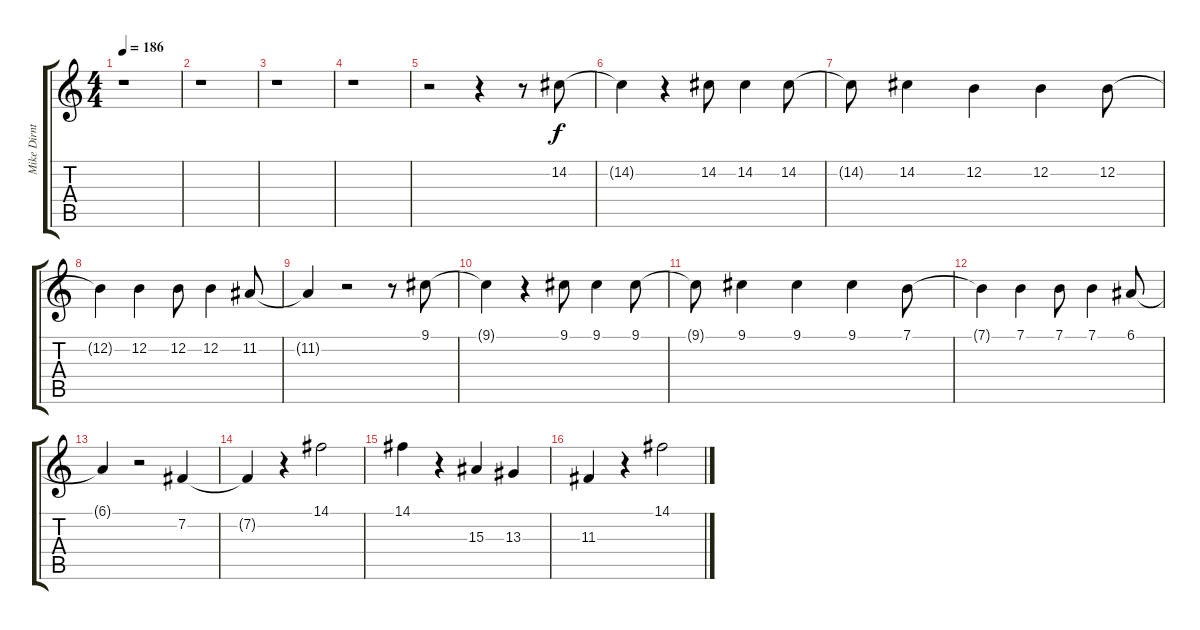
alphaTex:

\track ("Mike Dirnt (Vox)" "Mike Dirnt") {instrument tuba}
\staff {score tabs}
\tuning (E4 B3 G3 D3 A2 E2) {hide}
\ts (4 4)
\tempo 186
\clef g2
\ks c
r.1{dy f} |
r.1 |
r.1 |
r.1 |
r.2 r.4 r.8 14.2.8 |
14.2{t}.4 r.4 14.2.8 14.2.4 14.2.8 |
14.2{t}.8 14.2.4 12.2.4 12.2.4 12.2.8 |
12.2{t}.4 12.2.4 12.2.8 12.2.4 11.2.8 |
11.2{t}.4 r.2 r.8 9.1.8 |
9.1{t}.4 r.4 9.1.8 9.1.4 9.1.8 |
9.1{t}.8 9.1.4 9.1.4 9.1.4 7.1.8 |
7.1{t}.4 7.1.4 7.1.8 7.1.4 6.1.8 |
6.1{t}.4 r.2 7.2.4 |
7.2{t}.4 r.4 14.1.2 |
14.1.4 r.4 15.3.4 13.3.4 |
11.3.4 r.4 14.1.2
